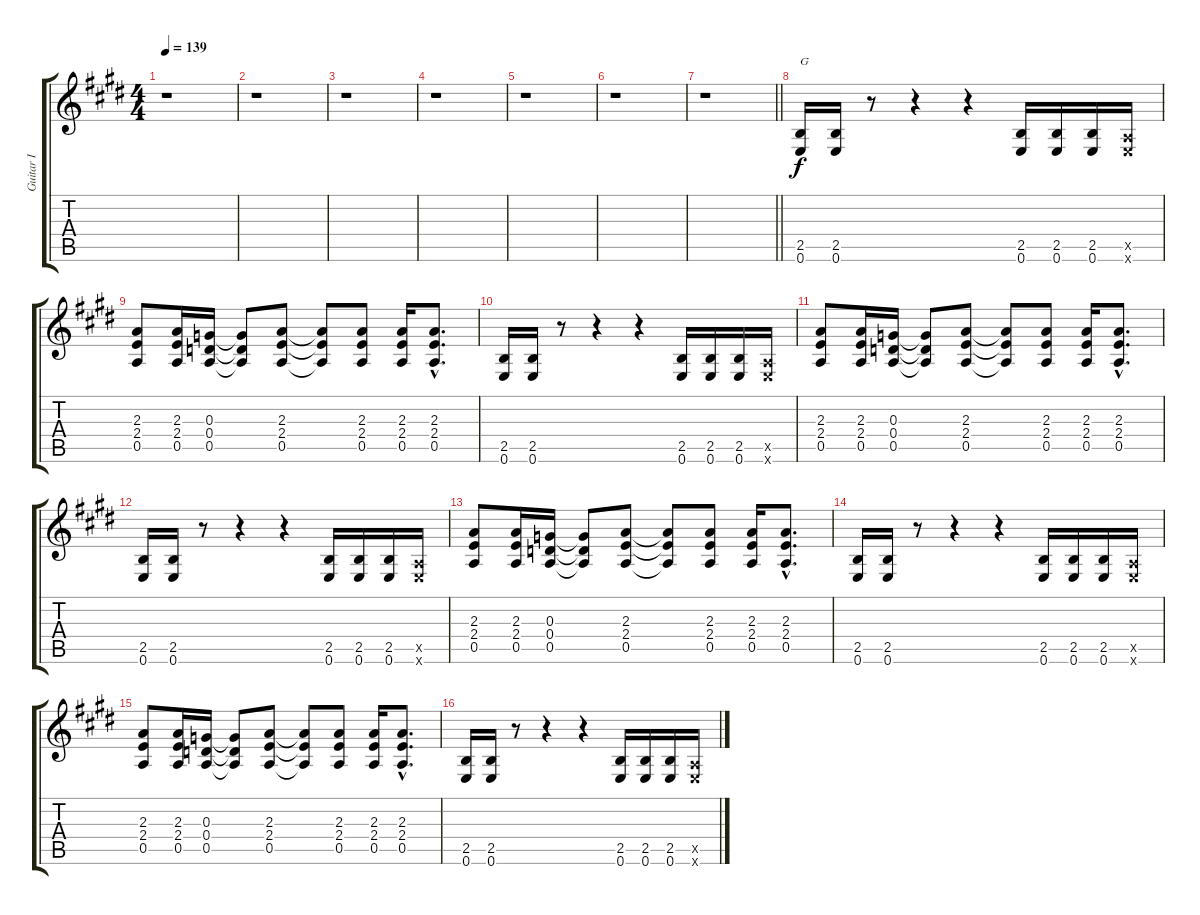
\track ("Guitar I" "Guitar I") {instrument overdrivenguitar}
\staff {score tabs}
\tuning (E4 B3 G3 D3 A2 E2) {hide}
\ts (4 4)
\tempo 139
\clef g2
\ks e
r.1{dy f} |
r.1 |
r.1 |
r.1 |
r.1 |
r.1 |
\barLineRight lightlight
r.1 |
(2.5 0.6).16{txt "G"} (2.5 0.6).16 r.8 r.4 r.4 (2.5 0.6).16 (2.5 0.6).16 (2.5 0.6).16 (0.5{x} 0.6{x}).16 |
(2.3 2.4 0.5).8 (2.3 2.4 0.5).16 (0.3 0.4 0.5).16 (0.3{t} 0.4{t} 0.5{t}).8 (2.3 2.4 0.5).8 (2.3{t} 2.4{t} 0.5{t}).8 (2.3 2.4 0.5).8 (2.3 2.4 0.5).16 (2.3{hac} 2.4{hac} 0.5{hac}).8{d} |
(2.5 0.6).16 (2.5 0.6).16 r.8 r.4 r.4 (2.5 0.6).16 (2.5 0.6).16 (2.5 0.6).16 (0.5{x} 0.6{x}).16 |
(2.3 2.4 0.5).8 (2.3 2.4 0.5).16 (0.3 0.4 0.5).16 (0.3{t} 0.4{t} 0.5{t}).8 (2.3 2.4 0.5).8 (2.3{t} 2.4{t} 0.5{t}).8 (2.3 2.4 0.5).8 (2.3 2.4 0.5).16 (2.3{hac} 2.4{hac} 0.5{hac}).8{d} |
(2.5 0.6).16 (2.5 0.6).16 r.8 r.4 r.4 (2.5 0.6).16 (2.5 0.6).16 (2.5 0.6).16 (0.5{x} 0.6{x}).16 |
(2.3 2.4 0.5).8 (2.3 2.4 0.5).16 (0.3 0.4 0.5).16 (0.3{t} 0.4{t} 0.5{t}).8 (2.3 2.4 0.5).8 (2.3{t} 2.4{t} 0.5{t}).8 (2.3 2.4 0.5).8 (2.3 2.4 0.5).16 (2.3{hac} 2.4{hac} 0.5{hac}).8{d} |
(2.5 0.6).16 (2.5 0.6).16 r.8 r.4 r.4 (2.5 0.6).16 (2.5 0.6).16 (2.5 0.6).16 (0.5{x} 0.6{x}).16 |
(2.3 2.4 0.5).8 (2.3 2.4 0.5).16 (0.3 0.4 0.5).16 (0.3{t} 0.4{t} 0.5{t}).8 (2.3 2.4 0.5).8 (2.3{t} 2.4{t} 0.5{t}).8 (2.3 2.4 0.5).8 (2.3 2.4 0.5).16 (2.3{hac} 2.4{hac} 0.5{hac}).8{d} |
(2.5 0.6).16 (2.5 0.6).16 r.8 r.4 r.4 (2.5 0.6).16 (2.5 0.6).16 (2.5 0.6).16 (0.5{x} 0.6{x}).16
